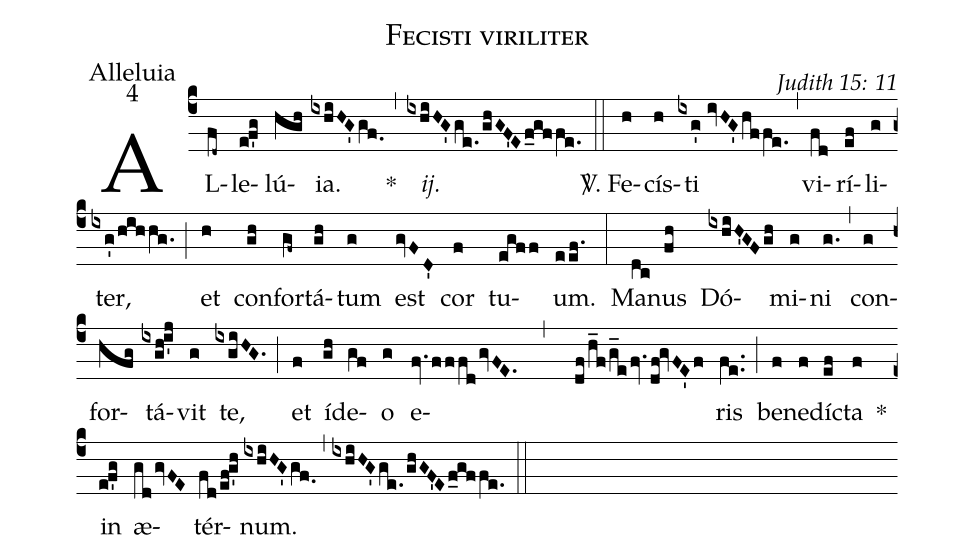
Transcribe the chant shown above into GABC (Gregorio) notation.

name: Fecisti viriliter;
office-part: Alleluia;
mode: 4;
commentary: Judith 15: 11;
%%
(c4) AL(fd~)le(e!f'g)lú(hgh)ia.(ixhiHG'gf.0) ~~~*(,) <i>ij.</i>(ixhiHG'ge./ghGF'Ef_gffe.) (::)
<sp>V/</sp>. Fe(h)cís(h)ti(ixg'//ivHG'hffe.) (,) vi(fd)rí(ef)li(g)ter,(ixg'/hihhg.) (;) et(h) con(gh)for(gf~)tá(gh)tum(g) est(gvFD') cor(f) tu(egff)um.(eef.) (:)
Ma(dc)nus(fh) Dó(ixhiH'GFgh)mi(g)ni(g.) (,) con(g)for(hfg)tá(ixgh!i'j)vit(g) te,(ixgiHG.) (;) et(f) íd(gh)e(gf)o(g) e(fv.fffdgvFE.//,//df/h_f/g_efv.df!gvFE'f)ris(fe..) (;) be(f)ne(f)díc(ef)ta(f) *() in(e!f'g) æ(gdgvFE)tér(fd/ef!g'h)num.(ixhiHG'gf.0) (,) (ixhiHG'ge./ghGF'Ef_gffe.) (::)
